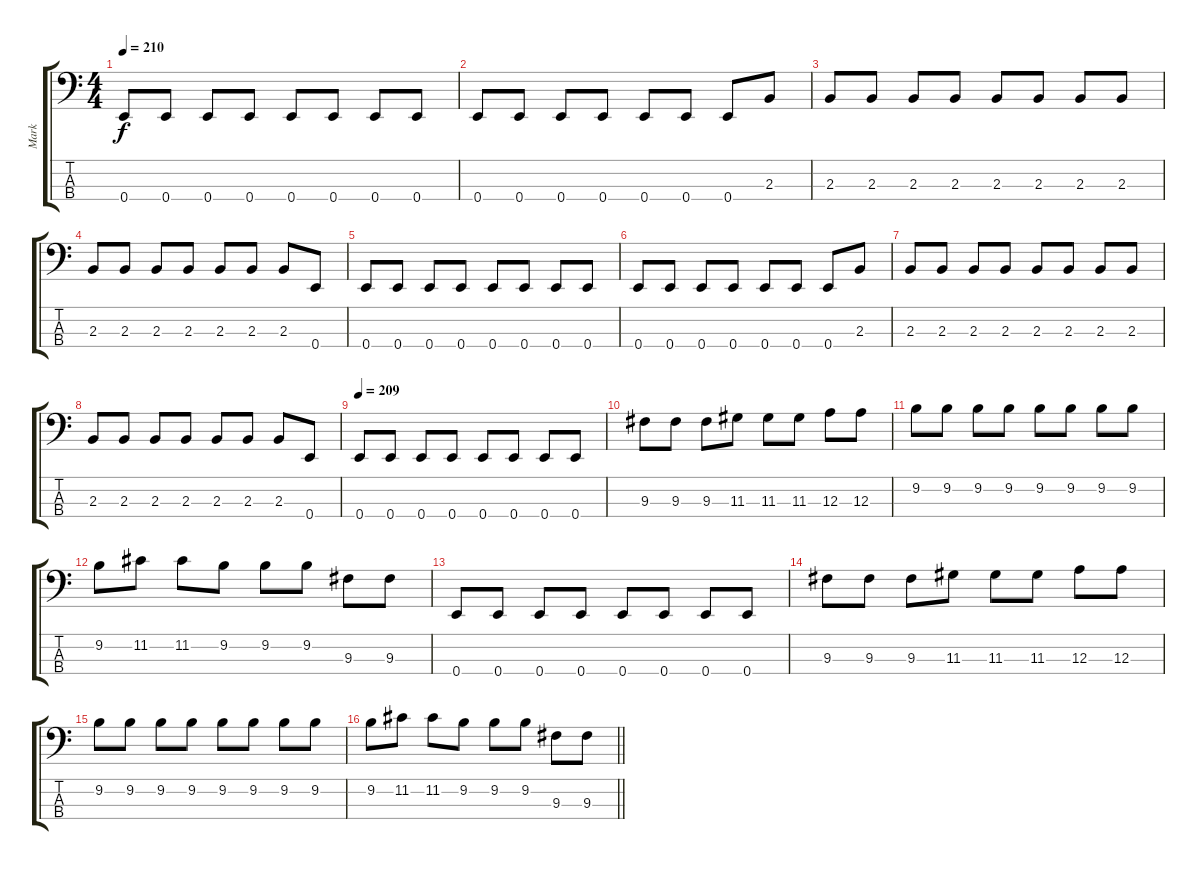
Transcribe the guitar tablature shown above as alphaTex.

\track ("Mark" "Mark") {instrument electricbasspick}
\staff {score tabs}
\tuning (G2 D2 A1 E1) {hide}
\ts (4 4)
\section ("" "")
\tempo 210
\clef f4
\ks c
0.4.8{dy f} 0.4.8 0.4.8 0.4.8 0.4.8 0.4.8 0.4.8 0.4.8 |
0.4.8 0.4.8 0.4.8 0.4.8 0.4.8 0.4.8 0.4.8 2.3.8 |
2.3.8 2.3.8 2.3.8 2.3.8 2.3.8 2.3.8 2.3.8 2.3.8 |
2.3.8 2.3.8 2.3.8 2.3.8 2.3.8 2.3.8 2.3.8 0.4.8 |
0.4.8 0.4.8 0.4.8 0.4.8 0.4.8 0.4.8 0.4.8 0.4.8 |
0.4.8 0.4.8 0.4.8 0.4.8 0.4.8 0.4.8 0.4.8 2.3.8 |
2.3.8 2.3.8 2.3.8 2.3.8 2.3.8 2.3.8 2.3.8 2.3.8 |
2.3.8 2.3.8 2.3.8 2.3.8 2.3.8 2.3.8 2.3.8 0.4.8 |
\tempo 209
0.4.8 0.4.8 0.4.8 0.4.8 0.4.8 0.4.8 0.4.8 0.4.8 |
9.3.8 9.3.8 9.3.8 11.3.8 11.3.8 11.3.8 12.3.8 12.3.8 |
9.2.8 9.2.8 9.2.8 9.2.8 9.2.8 9.2.8 9.2.8 9.2.8 |
9.2.8 11.2.8 11.2.8 9.2.8 9.2.8 9.2.8 9.3.8 9.3.8 |
0.4.8 0.4.8 0.4.8 0.4.8 0.4.8 0.4.8 0.4.8 0.4.8 |
9.3.8 9.3.8 9.3.8 11.3.8 11.3.8 11.3.8 12.3.8 12.3.8 |
9.2.8 9.2.8 9.2.8 9.2.8 9.2.8 9.2.8 9.2.8 9.2.8 |
\barLineRight lightlight
9.2.8 11.2.8 11.2.8 9.2.8 9.2.8 9.2.8 9.3.8 9.3.8
